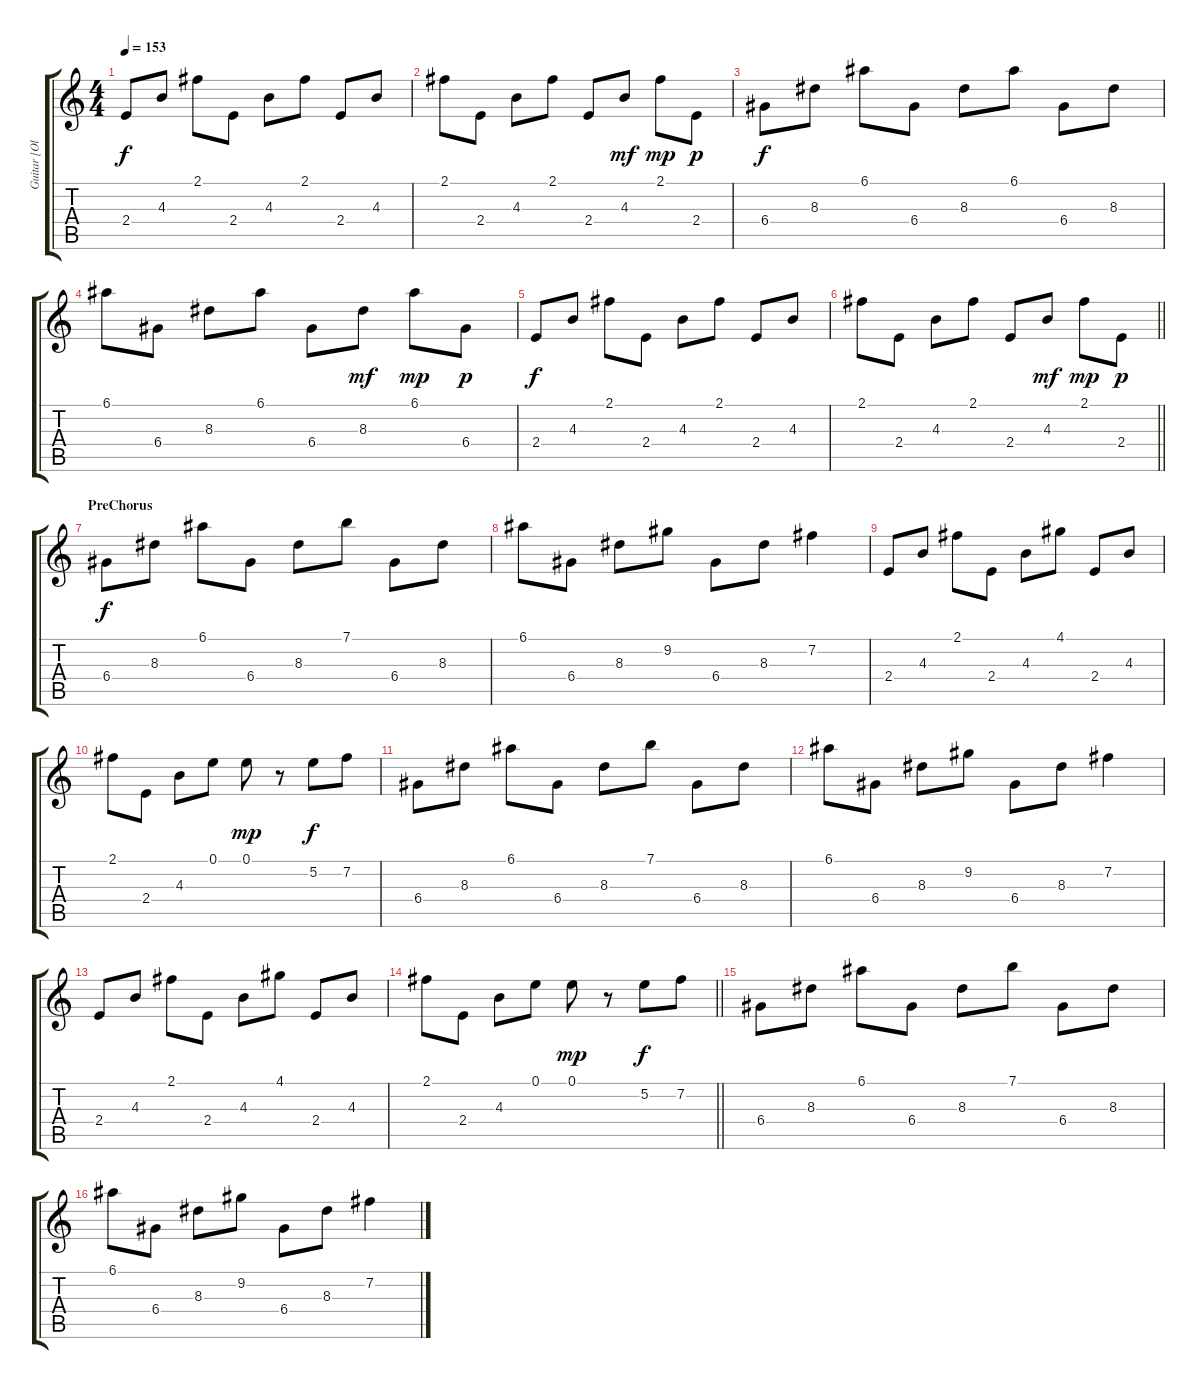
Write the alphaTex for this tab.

\track ("Guitar [Olli]" "Guitar [Ol") {instrument distortionguitar}
\staff {score tabs}
\tuning (E4 B3 G3 D3 A2 E2) {hide}
\ts (4 4)
\tempo 153
\clef g2
\ks c
2.4.8{dy f volume 16} 4.3.8 2.1.8 2.4.8{volume 15} 4.3.8 2.1.8 2.4.8{volume 14} 4.3.8 |
2.1.8 2.4.8{volume 13} 4.3.8 2.1.8 2.4.8{volume 12} 4.3.8{dy mf} 2.1.8{dy mp} 2.4.8{dy p} |
6.4.8{dy f volume 16 instrument distortionguitar} 8.3.8 6.1.8 6.4.8{volume 15} 8.3.8 6.1.8 6.4.8{volume 14} 8.3.8 |
6.1.8 6.4.8{volume 13} 8.3.8 6.1.8 6.4.8{volume 12} 8.3.8{dy mf} 6.1.8{dy mp} 6.4.8{dy p} |
2.4.8{dy f volume 16} 4.3.8 2.1.8 2.4.8{volume 15} 4.3.8 2.1.8 2.4.8{volume 14} 4.3.8 |
\barLineRight lightlight
2.1.8 2.4.8{volume 13} 4.3.8 2.1.8 2.4.8{volume 12} 4.3.8{dy mf} 2.1.8{dy mp} 2.4.8{dy p} |
\section ("" "PreChorus")
6.4.8{dy f volume 16} 8.3.8 6.1.8 6.4.8 8.3.8 7.1.8 6.4.8 8.3.8 |
6.1.8 6.4.8 8.3.8 9.2.8 6.4.8 8.3.8 7.2.4 |
2.4.8 4.3.8 2.1.8 2.4.8 4.3.8 4.1.8 2.4.8 4.3.8 |
2.1.8 2.4.8 4.3.8 0.1.8 0.1.8{dy mp} r.8 5.2.8{dy f} 7.2.8 |
6.4.8 8.3.8 6.1.8 6.4.8 8.3.8 7.1.8 6.4.8 8.3.8 |
6.1.8 6.4.8 8.3.8 9.2.8 6.4.8 8.3.8 7.2.4 |
2.4.8 4.3.8 2.1.8 2.4.8 4.3.8 4.1.8 2.4.8 4.3.8 |
\barLineRight lightlight
2.1.8 2.4.8 4.3.8 0.1.8 0.1.8{dy mp} r.8 5.2.8{dy f} 7.2.8 |
6.4.8 8.3.8 6.1.8 6.4.8 8.3.8 7.1.8 6.4.8 8.3.8 |
6.1.8 6.4.8 8.3.8 9.2.8 6.4.8 8.3.8 7.2.4
